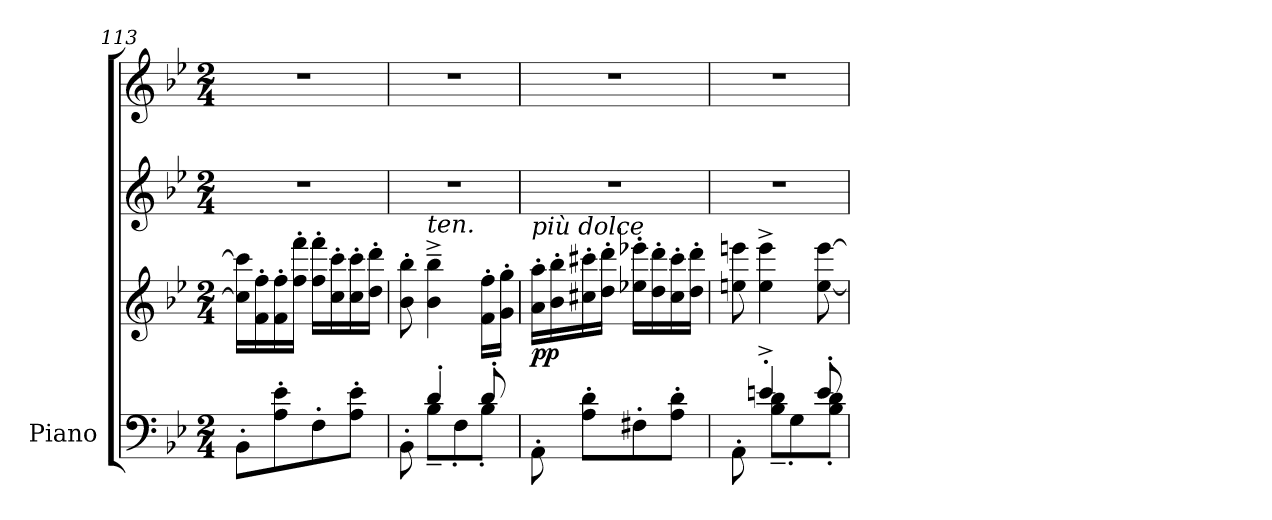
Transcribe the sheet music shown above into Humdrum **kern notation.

**kern	**kern	**kern	**kern	**dynam
*part1	*part1	*part1	*part1	*part1
*staff4	*staff3	*staff2	*staff1	*staff1/2/3/4
*I"Piano	*	*	*	*
*I'Pno.	*	*	*	*
*clefF4	*clefG2	*clefG2	*clefG2	*
*k[b-e-]	*k[b-e-]	*k[b-e-]	*k[b-e-]	*
*M2/4	*M2/4	*M2/4	*M2/4	*
=113	=113	=113	=113	=113
8BB-'\L	16cc\] 16ccc\]LL	2r	2r	.
.	16f\' 16ff\'	.	.	.
8A\' 8e-\'	16f\' 16ff\'	.	.	.
.	16ff\' 16fff\'JJ	.	.	.
8F'\	16ff\' 16fff\'LL	.	.	.
.	16cc\' 16ccc\'	.	.	.
8A\' 8e-\'J	16cc\' 16ccc\'	.	.	.
.	16dd\' 16ddd\'JJ	.	.	.
=114	=114	=114	=114	=114
*	*	*	*MM70	*
*^	*	*	*	*
8ryy	8BB-'\	8b-\' 8bb-\'	2r	2r	.
!	!	!LO:TX:a:i:t=ten.	!	!	!
4d'/	8B-~\L	4b-\^~ 4bb-\^~	.	.	.
.	8F'\	.	.	.	.
8d'/	8B-'\J	16f\' 16ff\'LL	.	.	.
.	.	16g\' 16gg\'JJ	.	.	.
*v	*v	*	*	*	*
=115	=115	=115	=115	=115
!	!LO:TX:a:i:t=più dolce	!	!	!
!	!	!	!	!LO:DY:b=3
8AA'\	16a\' 16aa\'LL	2r	2r	pp
.	16b-\' 16bb-\'	.	.	.
8A\' 8d\'L	16cc#X\' 16ccc#X\'	.	.	.
.	16dd\' 16ddd\'JJ	.	.	.
8F#X'\	16ee-X\' 16eee-X\'LL	.	.	.
.	16dd\' 16ddd\'	.	.	.
8A\' 8d\'J	16cc#\' 16ccc#\'	.	.	.
.	16dd\' 16ddd\'JJ	.	.	.
!!LO:LB:g=z
=116	=116	=116	=116	=116
*	*	*	*MM70	*
*^	*	*	*	*
8ryy	8AA'\	8een\ 8eeen\	2r	2r	.
4en'^/	8B-\~ 8d\~L	4ee\^ 4eee\^	.	.	.
.	8G'\	.	.	.	.
8e'/	8B-\' 8d\'J	[8ee\ [8eee\	.	.	.
*v	*v	*	*	*	*
=	=	=	=	=
*-	*-	*-	*-	*-
